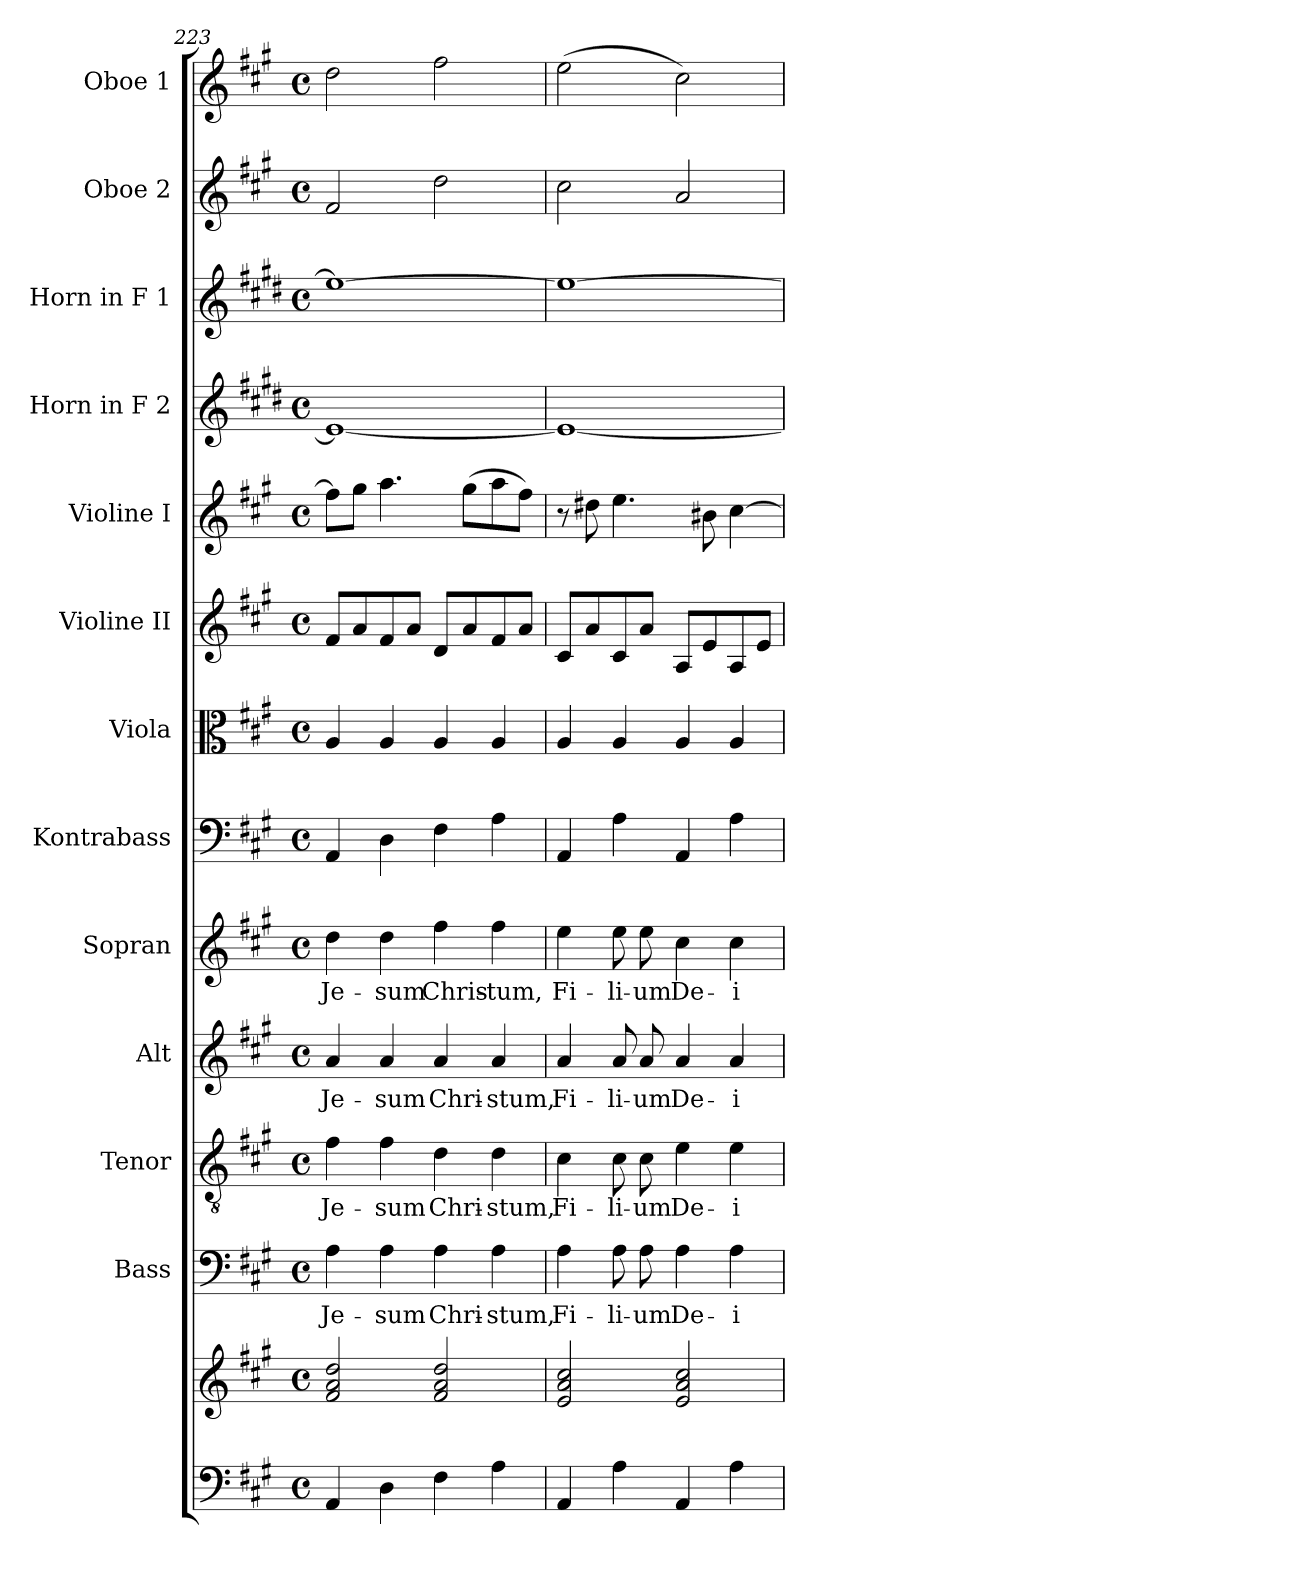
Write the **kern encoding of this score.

**kern	**kern	**kern	**text	**kern	**text	**kern	**text	**kern	**text	**kern	**kern	**kern	**kern	**kern	**kern	**kern	**kern
*part13	*part13	*part12	*part12	*part11	*part11	*part10	*part10	*part9	*part9	*part8	*part7	*part6	*part5	*part4	*part3	*part2	*part1
*staff14	*staff13	*staff12	*staff12	*staff11	*staff11	*staff10	*staff10	*staff9	*staff9	*staff8	*staff7	*staff6	*staff5	*staff4	*staff3	*staff2	*staff1
*	*	*I"Bass	*	*I"Tenor	*	*I"Alt	*	*I"Sopran	*	*I"Kontrabass	*I"Viola	*I"Violine II	*I"Violine I	*I"Horn in F 2	*I"Horn in F 1	*I"Oboe 2	*I"Oboe 1
*	*	*I'B.	*	*I'T.	*	*I'A.	*	*I'S.	*	*I'Kb.	*I'Vla.	*I'Vl. II	*I'Vl. I	*	*	*I'Ob.. 2	*I'Ob. 1
*clefF4	*clefG2	*clefF4	*	*clefGv2	*	*clefG2	*	*clefG2	*	*clefF4	*clefC3	*clefG2	*clefG2	*clefG2	*clefG2	*clefG2	*clefG2
*	*	*	*	*	*	*	*	*	*	*ITrd7c12	*	*	*	*ITrd4c7	*ITrd4c7	*	*
*k[f#c#g#]	*k[f#c#g#]	*k[f#c#g#]	*	*k[f#c#g#]	*	*k[f#c#g#]	*	*k[f#c#g#]	*	*k[f#c#g#]	*k[f#c#g#]	*k[f#c#g#]	*k[f#c#g#]	*k[f#c#g#]	*k[f#c#g#]	*k[f#c#g#]	*k[f#c#g#]
*A:	*A:	*A:	*	*A:	*	*A:	*	*A:	*	*A:	*A:	*A:	*A:	*A:	*A:	*A:	*A:
*M4/4	*M4/4	*M4/4	*	*M4/4	*	*M4/4	*	*M4/4	*	*M4/4	*M4/4	*M4/4	*M4/4	*M4/4	*M4/4	*M4/4	*M4/4
*met(c)	*met(c)	*met(c)	*	*met(c)	*	*met(c)	*	*met(c)	*	*met(c)	*met(c)	*met(c)	*met(c)	*met(c)	*met(c)	*met(c)	*met(c)
=223	=223	=223	=223	=223	=223	=223	=223	=223	=223	=223	=223	=223	=223	=223	=223	=223	=223
!	!	!	!LO:LY:b	!	!LO:LY:b	!	!LO:LY:b	!	!LO:LY:b	!	!	!	!	!	!	!	!
4AA/	2f#/ 2a/ 2dd/	4A\	Je-	4f#\	Je-	4a/	Je-	4dd\	Je-	4AAA/	4A/	8f#/L	8ff#\L]	1A_	1a_	2f#/	2dd\
.	.	.	.	.	.	.	.	.	.	.	.	8a/	8gg#\J	.	.	.	.
!	!	!	!LO:LY:b	!	!LO:LY:b	!	!LO:LY:b	!	!LO:LY:b	!	!	!	!	!	!	!	!
4D\	.	4A\	-sum	4f#\	-sum	4a/	-sum	4dd\	-sum	4DD\	4A/	8f#/	4.aa\	.	.	.	.
.	.	.	.	.	.	.	.	.	.	.	.	8a/J	.	.	.	.	.
!	!	!	!LO:LY:b	!	!LO:LY:b	!	!LO:LY:b	!	!LO:LY:b	!	!	!	!	!	!	!	!
4F#\	2f#/ 2a/ 2dd/	4A\	Chri-	4d\	Chri-	4a/	Chri-	4ff#\	Chris-	4FF#\	4A/	8d/L	.	.	.	2dd\	2ff#\
.	.	.	.	.	.	.	.	.	.	.	.	8a/	(>8gg#\L	.	.	.	.
!	!	!	!LO:LY:b	!	!LO:LY:b	!	!LO:LY:b	!	!LO:LY:b	!	!	!	!	!	!	!	!
4A\	.	4A\	-stum,	4d\	-stum,	4a/	-stum,	4ff#\	-tum,	4AA\	4A/	8f#/	8aa\	.	.	.	.
.	.	.	.	.	.	.	.	.	.	.	.	8a/J	8ff#\J)	.	.	.	.
=224	=224	=224	=224	=224	=224	=224	=224	=224	=224	=224	=224	=224	=224	=224	=224	=224	=224
!	!	!	!LO:LY:b	!	!LO:LY:b	!	!LO:LY:b	!	!LO:LY:b	!	!	!	!	!	!	!	!
4AA/	2e/ 2a/ 2cc#/	4A\	Fi-	4c#\	Fi-	4a/	Fi-	4ee\	Fi-	4AAA/	4A/	8c#/L	8r	1A_	1a_	2cc#\	(>2ee\
.	.	.	.	.	.	.	.	.	.	.	.	8a/	8dd#X\	.	.	.	.
!	!	!	!LO:LY:b	!	!LO:LY:b	!	!LO:LY:b	!	!LO:LY:b	!	!	!	!	!	!	!	!
4A\	.	8A\	-li-	8c#\	-li-	8a/	-li-	8ee\	-li-	4AA\	4A/	8c#/	4.ee\	.	.	.	.
!	!	!	!LO:LY:b	!	!LO:LY:b	!	!LO:LY:b	!	!LO:LY:b	!	!	!	!	!	!	!	!
.	.	8A\	-um	8c#\	-um	8a/	-um	8ee\	-um	.	.	8a/J	.	.	.	.	.
!	!	!	!LO:LY:b	!	!LO:LY:b	!	!LO:LY:b	!	!LO:LY:b	!	!	!	!	!	!	!	!
4AA/	2e/ 2a/ 2cc#/	4A\	De-	4e\	De-	4a/	De-	4cc#\	De-	4AAA/	4A/	8A/L	.	.	.	2a/	2cc#\)
.	.	.	.	.	.	.	.	.	.	.	.	8e/	8b#X\	.	.	.	.
!	!	!	!LO:LY:b	!	!LO:LY:b	!	!LO:LY:b	!	!LO:LY:b	!	!	!	!	!	!	!	!
4A\	.	4A\	-i	4e\	-i	4a/	-i	4cc#\	-i	4AA\	4A/	8A/	[4cc#\	.	.	.	.
.	.	.	.	.	.	.	.	.	.	.	.	8e/J	.	.	.	.	.
=	=	=	=	=	=	=	=	=	=	=	=	=	=	=	=	=	=
*-	*-	*-	*-	*-	*-	*-	*-	*-	*-	*-	*-	*-	*-	*-	*-	*-	*-
